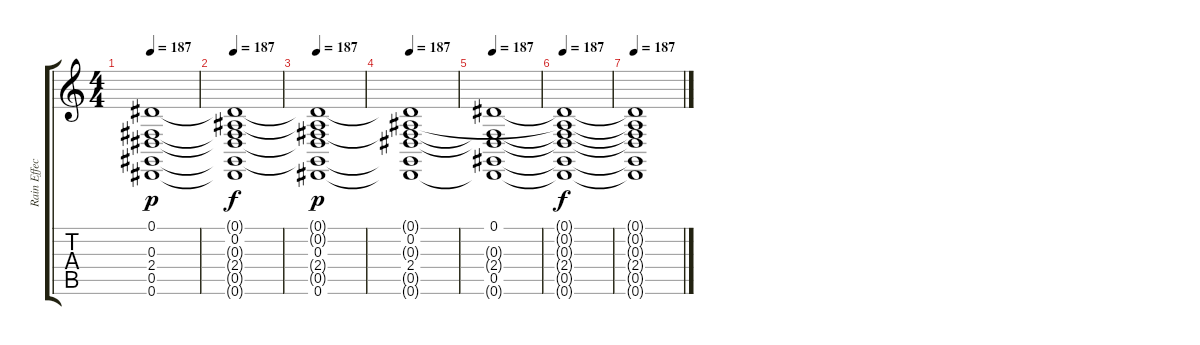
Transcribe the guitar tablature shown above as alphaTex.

\track ("Rain Effect II" "Rain Effec") {instrument seashore}
\staff {score tabs}
\tuning (Eb4 Bb3 Gb3 Db3 Ab2 Eb2) {hide}
\ts (4 4)
\tempo 187
\clef g2
\ks c
(0.1 0.3{t} 2.4{t} 0.5 0.6{t}).1{dy p} |
\tempo 187
(0.1{t} 0.2{t} 0.3{t} 2.4{t} 0.5{t} 0.6{t}).1{dy f} |
\tempo 187
(0.1{t} 0.2{t} 0.3 2.4{t} 0.5{t} 0.6).1{dy p} |
\tempo 187
(0.1{t} 0.2 0.3{t} 2.4 0.5{t} 0.6{t}).1 |
\tempo 187
(0.1 0.3{t} 2.4{t} 0.5 0.6{t}).1 |
\tempo 187
(0.1{t} 0.2{t} 0.3{t} 2.4{t} 0.5{t} 0.6{t}).1{dy f} |
\tempo 187
(0.1{t} 0.2{t} 0.3{t} 2.4{t} 0.5{t} 0.6{t}).1
